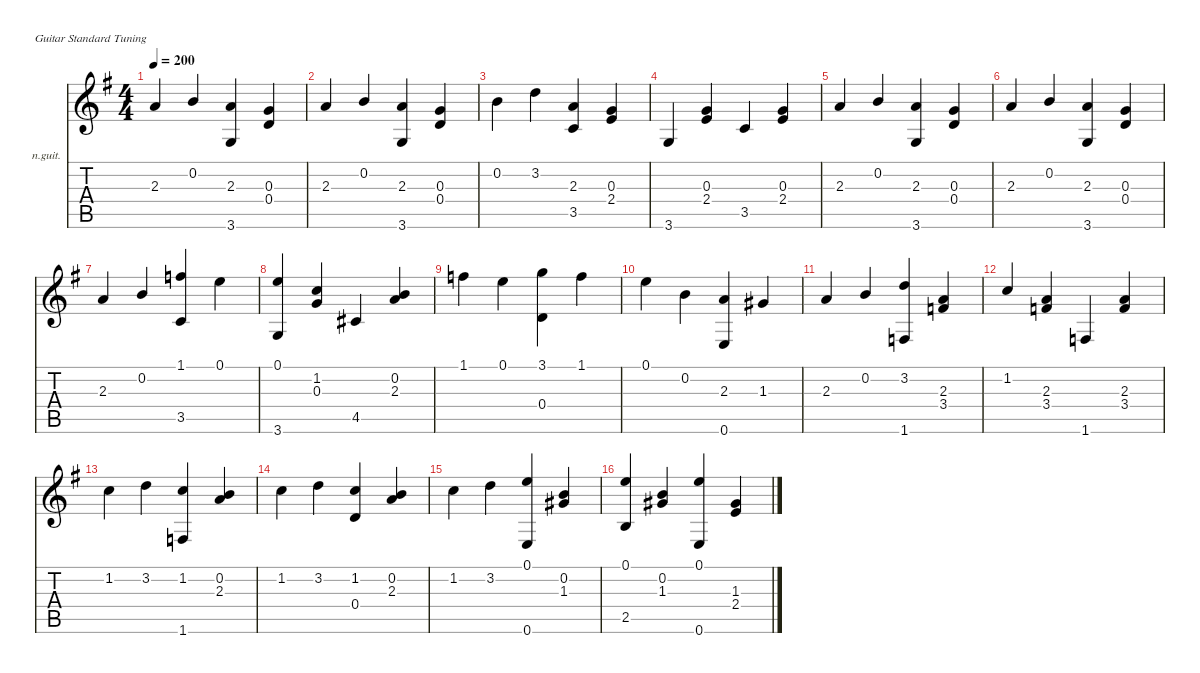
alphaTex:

\defaultSystemsLayout 4
\hideDynamics
\bracketExtendMode nobrackets
\firstSystemTrackNameOrientation horizontal
\otherSystemsTrackNameOrientation horizontal
\track ("Гитара" "n.guit.") {instrument acousticguitarnylon}
\staff {score tabs}
\tuning (E4 B3 G3 D3 A2 E2)
\ts (4 4)
\tempo 200
\clef g2
\ks g
2.3{acc forcenatural}.4{dy f beam Up} 0.2{acc forcenatural}.4{beam Up} (2.3{acc forcenatural} 3.6{acc forcenatural}).4{beam Up} (0.3{acc forcenatural} 0.4{acc forcenatural}).4{beam Up} |
2.3{acc forcenatural}.4{beam Up} 0.2{acc forcenatural}.4{beam Up} (2.3{acc forcenatural} 3.6{acc forcenatural}).4{beam Up} (0.3{acc forcenatural} 0.4{acc forcenatural}).4{beam Up} |
0.2{acc forcenatural}.4{beam Down} 3.2{acc forcenatural}.4{beam Down} (2.3{acc forcenatural} 3.5{acc forcenatural}).4{beam Up} (0.3{acc forcenatural} 2.4{acc forcenatural}).4{beam Up} |
3.6{acc forcenatural}.4{beam Up} (0.3{acc forcenatural} 2.4{acc forcenatural}).4{beam Up} 3.5{acc forcenatural}.4{beam Up} (0.3{acc forcenatural} 2.4{acc forcenatural}).4{beam Up} |
2.3{acc forcenatural}.4{beam Up} 0.2{acc forcenatural}.4{beam Up} (2.3{acc forcenatural} 3.6{acc forcenatural}).4{beam Up} (0.3{acc forcenatural} 0.4{acc forcenatural}).4{beam Up} |
2.3{acc forcenatural}.4{beam Up} 0.2{acc forcenatural}.4{beam Up} (2.3{acc forcenatural} 3.6{acc forcenatural}).4{beam Up} (0.3{acc forcenatural} 0.4{acc forcenatural}).4{beam Up} |
2.3{acc forcenatural}.4{beam Up} 0.2{acc forcenatural}.4{beam Up} (1.1{acc forcenatural} 3.5{acc forcenatural}).4{beam Up} 0.1{acc forcenatural}.4{beam Down} |
(0.1{acc forcenatural} 3.6{acc forcenatural}).4{beam Up} (1.2{acc forcenatural} 0.3{acc forcenatural}).4{beam Up} 4.5{acc #}.4{beam Up} (0.2{acc forcenatural} 2.3{acc forcenatural}).4{beam Up} |
1.1{acc forcenatural}.4{beam Down} 0.1{acc forcenatural}.4{beam Down} (3.1{acc forcenatural} 0.4{acc forcenatural}).4{beam Down} 1.1{acc forcenatural}.4{beam Down} |
0.1{acc forcenatural}.4{beam Down} 0.2{acc forcenatural}.4{beam Down} (2.3{acc forcenatural} 0.6{acc forcenatural}).4{beam Up} 1.3{acc #}.4{beam Up} |
2.3{acc forcenatural}.4{beam Up} 0.2{acc forcenatural}.4{beam Up} (3.2{acc forcenatural} 1.6{acc forcenatural}).4{beam Up} (2.3{acc forcenatural} 3.4{acc forcenatural}).4{beam Up} |
1.2{acc forcenatural}.4{beam Up} (2.3{acc forcenatural} 3.4{acc forcenatural}).4{beam Up} 1.6{acc forcenatural}.4{beam Up} (2.3{acc forcenatural} 3.4{acc forcenatural}).4{beam Up} |
1.2{acc forcenatural}.4{beam Down} 3.2{acc forcenatural}.4{beam Down} (1.2{acc forcenatural} 1.6{acc forcenatural}).4{beam Up} (0.2{acc forcenatural} 2.3{acc forcenatural}).4{beam Up} |
1.2{acc forcenatural}.4{beam Down} 3.2{acc forcenatural}.4{beam Down} (1.2{acc forcenatural} 0.4{acc forcenatural}).4{beam Up} (0.2{acc forcenatural} 2.3{acc forcenatural}).4{beam Up} |
1.2{acc forcenatural}.4{beam Down} 3.2{acc forcenatural}.4{beam Down} (0.1{acc forcenatural} 0.6{acc forcenatural}).4{beam Up} (0.2{acc forcenatural} 1.3{acc #}).4{beam Up} |
(0.1{acc forcenatural} 2.5{acc forcenatural}).4{beam Up} (0.2{acc forcenatural} 1.3{acc #}).4{beam Up} (0.1{acc forcenatural} 0.6{acc forcenatural}).4{beam Up} (1.3{acc #} 2.4{acc forcenatural}).4{beam Up}
